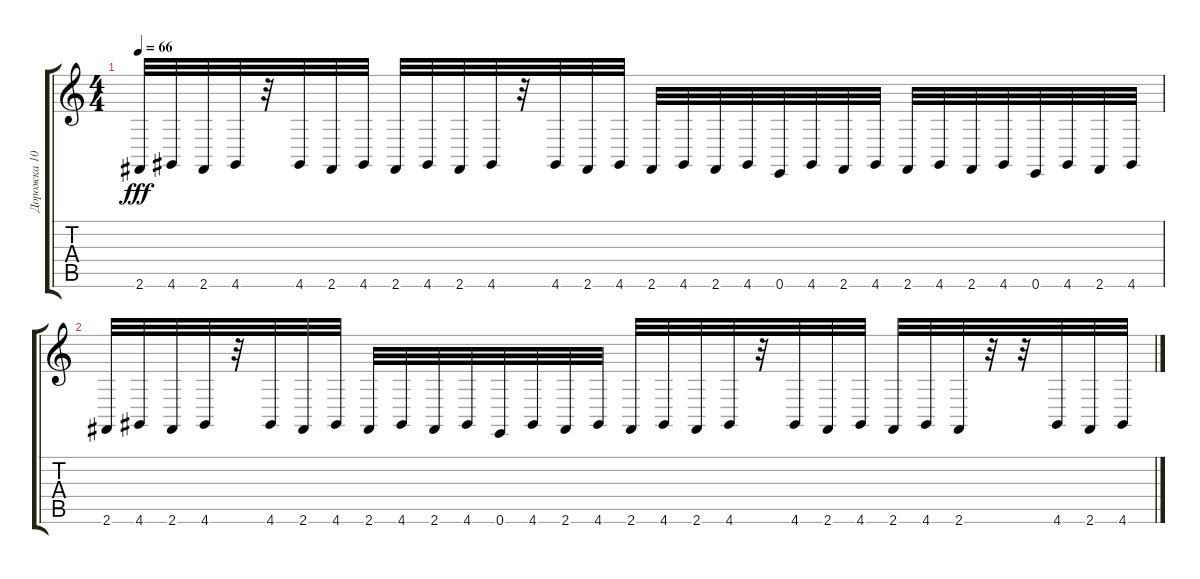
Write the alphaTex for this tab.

\track ("Дорожка 10" "Дорожка 10") {instrument acousticgrandpiano}
\staff {score tabs}
\tuning (E4 B3 G3 D3 A2 E2) {hide}
\ts (4 4)
\tempo 66
\clef g2
\ks c
2.6.32{dy fff} 4.6.32 2.6.32 4.6.32 r.32 4.6.32 2.6.32 4.6.32 2.6.32 4.6.32 2.6.32 4.6.32 r.32 4.6.32 2.6.32 4.6.32 2.6.32 4.6.32 2.6.32 4.6.32 0.6.32 4.6.32 2.6.32 4.6.32 2.6.32 4.6.32 2.6.32 4.6.32 0.6.32 4.6.32 2.6.32 4.6.32 |
2.6.32 4.6.32 2.6.32 4.6.32 r.32 4.6.32 2.6.32 4.6.32 2.6.32 4.6.32 2.6.32 4.6.32 0.6.32 4.6.32 2.6.32 4.6.32 2.6.32 4.6.32 2.6.32 4.6.32 r.32 4.6.32 2.6.32 4.6.32 2.6.32 4.6.32 2.6.32 r.32 r.32 4.6.32 2.6.32 4.6.32
